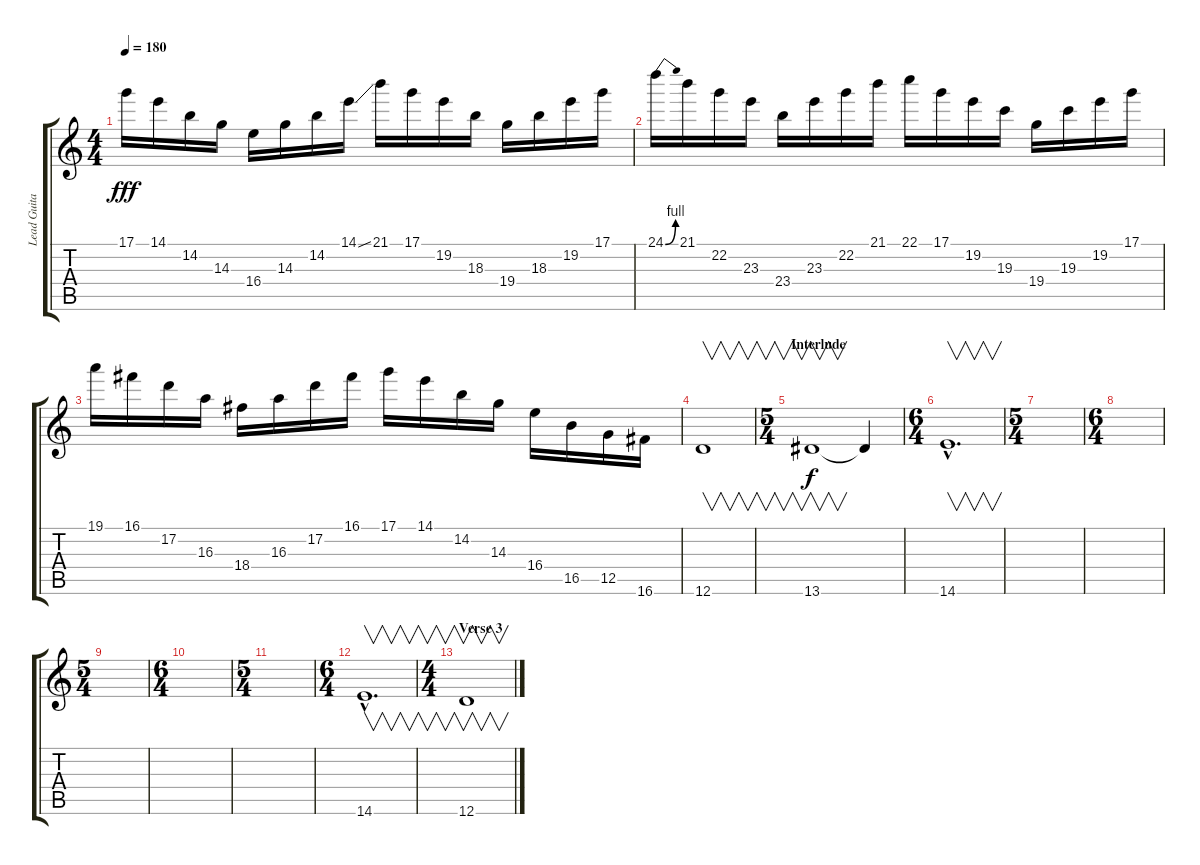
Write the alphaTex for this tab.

\track ("Lead Guitar" "Lead Guita") {instrument distortionguitar}
\staff {score tabs}
\tuning (D4 A3 F3 C3 G2 D2) {hide}
\ts (4 4)
\tempo 180
\clef g2
\ks c
17.1.16{dy fff} 14.1.16 14.2.16 14.3.16 16.4.16 14.3.16 14.2.16 14.1{ss}.16 21.1.16 17.1.16 19.2.16 18.3.16 19.4.16 18.3.16 19.2.16 17.1.16 |
24.1{be (bend 0 0 60 4)}.16 21.1.16 22.2.16 23.3.16 23.4.16 23.3.16 22.2.16 21.1.16 22.1.16 17.1.16 19.2.16 19.3.16 19.4.16 19.3.16 19.2.16 17.1.16 |
19.1.16 16.1.16 17.2.16 16.3.16 18.4.16 16.3.16 17.2.16 16.1.16 17.1.16 14.1.16 14.2.16 14.3.16 16.4.16 16.5.16 12.5.16 16.6.16 |
12.6.1{v} |
\ts (5 4)
\section ("" "Interlude")
13.6.1{v dy f} 13.6{t}.4 |
\ts (6 4)
14.6{hac}.1{v d} |
\ts (5 4)
|
\ts (6 4)
|
\ts (5 4)
|
\ts (6 4)
|
\ts (5 4)
|
\ts (6 4)
14.6{hac}.1{v d} |
\ts (4 4)
\section ("" "Verse 3")
12.6.1{v}
